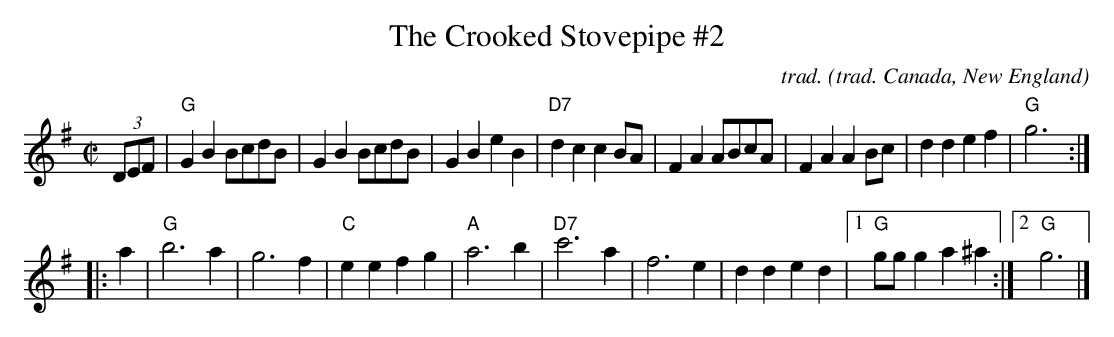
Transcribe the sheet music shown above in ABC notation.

X:1
T: Crooked Stovepipe #2, The
O: trad. Canada, New England
M: C|
C: trad.
M: C|
K: G
(3DEF |\
"G"G2B2 BcdB | G2B2 BcdB | G2B2 e2B2 | "D7"d2c2 c2BA |\
F2A2 ABcA | F2A2 A2Bc | d2d2 e2f2 | "G"g6 :|
|: a2 |\
"G"b6 a2 | g6 f2 | "C"e2e2 f2g2 | "A"a6 b2 |\
"D7"c'6 a2 | f6 e2 | d2d2 e2d2 |1 "G"ggg2 a2^a2 :|2 "G"g6 |]
